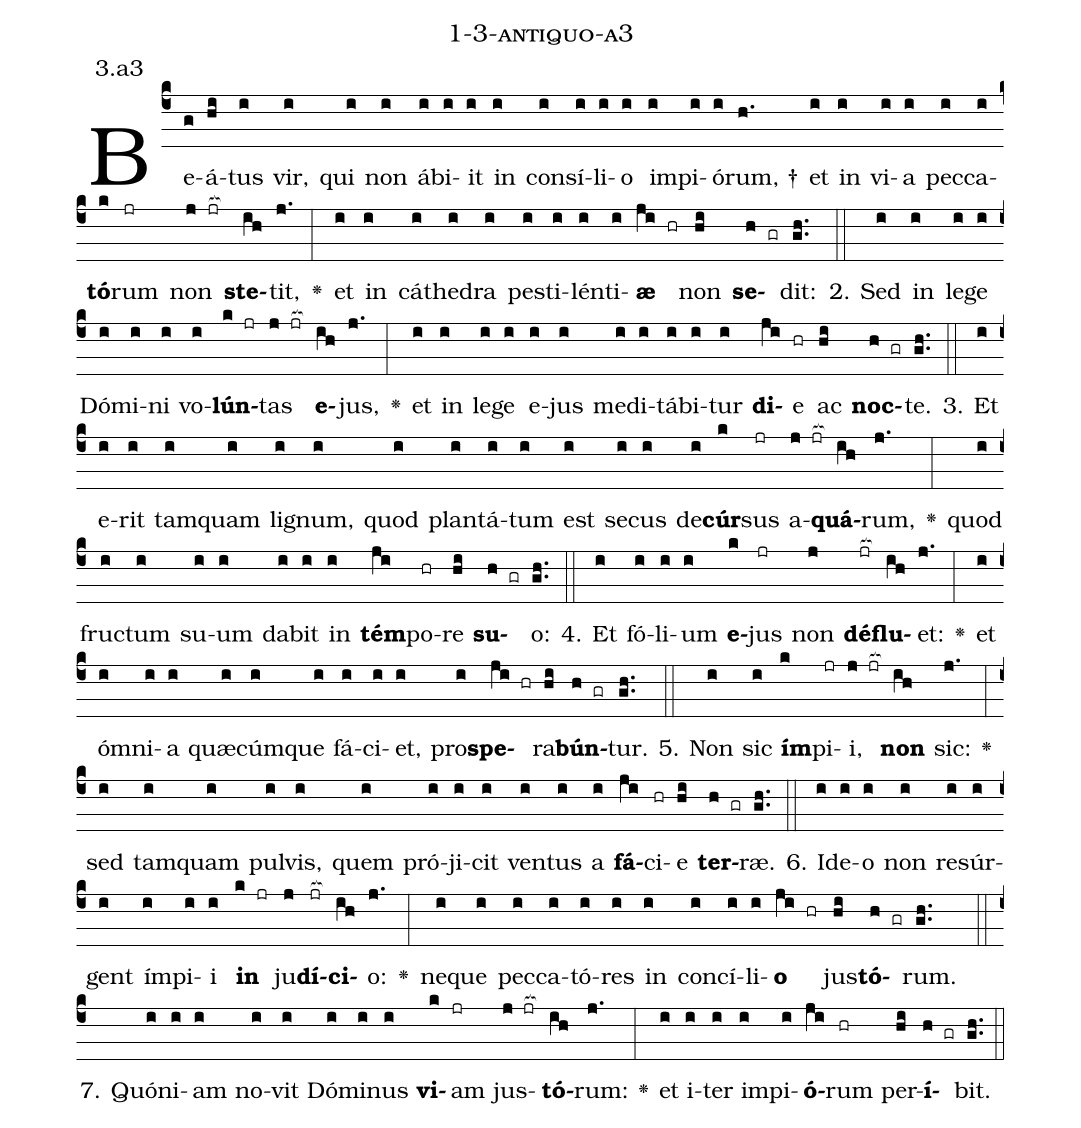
name: 1-3-antiquo-a3;
annotation: 3.a3;
%%
(c4)Be(g)á(hi)tus(i) vir,(i) qui(i) non(i) áb(i)i(i)it(i) in(i) con(i)sí(i)li(i)o(i) im(i)pi(i)ó(i)rum, †(h.) et(i) in(i) vi(i)a(i) pec(i)ca(i)<b>tó</b>(k)rum(jr) non(j jr[ocb:1{]) <b>ste</b>(ih[ocb:0}])tit,(j.) <v>\greheightstar</v>(:) et(i) in(i) cá(i)the(i)dra(i) pes(i)ti(i)lén(i)ti(i)<b>æ</b>(ji hr) non(hi) <b>se</b>(h gr)dit:(gh..) (::)
2. Sed(i) in(i) le(i)ge(i) Dó(i)mi(i)ni(i) vo(i)<b>lún</b>(k jr)tas(j jr[ocb:1{]) <b>e</b>(ih[ocb:0}])jus,(j.) <v>\greheightstar</v>(:) et(i) in(i) le(i)ge(i) e(i)jus(i) me(i)di(i)tá(i)bi(i)tur(i) <b>di</b>(ji)e(hr) ac(hi) <b>noc</b>(h gr)te.(gh..) (::)
3. Et(i) e(i)rit(i) tam(i)quam(i) li(i)gnum,(i) quod(i) plan(i)tá(i)tum(i) est(i) se(i)cus(i) de(i)<b>cúr</b>(k)sus(jr) a(j jr[ocb:1{])<b>quá</b>(ih[ocb:0}])rum,(j.) <v>\greheightstar</v>(:) quod(i) fruc(i)tum(i) su(i)um(i) da(i)bit(i) in(i) <b>tém</b>(ji)po(hr)re(hi) <b>su</b>(h gr)o:(gh..) (::)
4. Et(i) fó(i)li(i)um(i) <b>e</b>(k)jus(jr) non(j) <b>dé</b>(jr[ocb:1{])<b>flu</b>(ih[ocb:0}])et:(j.) <v>\greheightstar</v>(:) et(i) óm(i)ni(i)a(i) quæ(i)cúm(i)que(i) fá(i)ci(i)et,(i) pro(i)<b>spe</b>(ji hr)ra(hi)<b>bún</b>(h gr)tur.(gh..) (::)
5. Non(i) sic(i) <b>ím</b>(k)pi(jr)i,(j jr[ocb:1{]) <b>non</b>(ih[ocb:0}]) sic:(j.) <v>\greheightstar</v>(:) sed(i) tam(i)quam(i) pul(i)vis,(i) quem(i) pró(i)ji(i)cit(i) ven(i)tus(i) a(i) <b>fá</b>(ji)ci(hr)e(hi) <b>ter</b>(h gr)ræ.(gh..) (::)
6. Id(i)e(i)o(i) non(i) re(i)súr(i)gent(i) ím(i)pi(i)i(i) <b>in</b>(k jr) ju(j)<b>dí</b>(jr[ocb:1{])<b>ci</b>(ih[ocb:0}])o:(j.) <v>\greheightstar</v>(:) ne(i)que(i) pec(i)ca(i)tó(i)res(i) in(i) con(i)cí(i)li(i)<b>o</b>(ji hr) jus(hi)<b>tó</b>(h gr)rum.(gh..) (::)
7. Quón(i)i(i)am(i) no(i)vit(i) Dó(i)mi(i)nus(i) <b>vi</b>(k)am(jr) jus(j jr[ocb:1{])<b>tó</b>(ih[ocb:0}])rum:(j.) <v>\greheightstar</v>(:) et(i) i(i)ter(i) im(i)pi(i)<b>ó</b>(ji)rum(hr) per(hi)<b>í</b>(h gr)bit.(gh..) (::)
